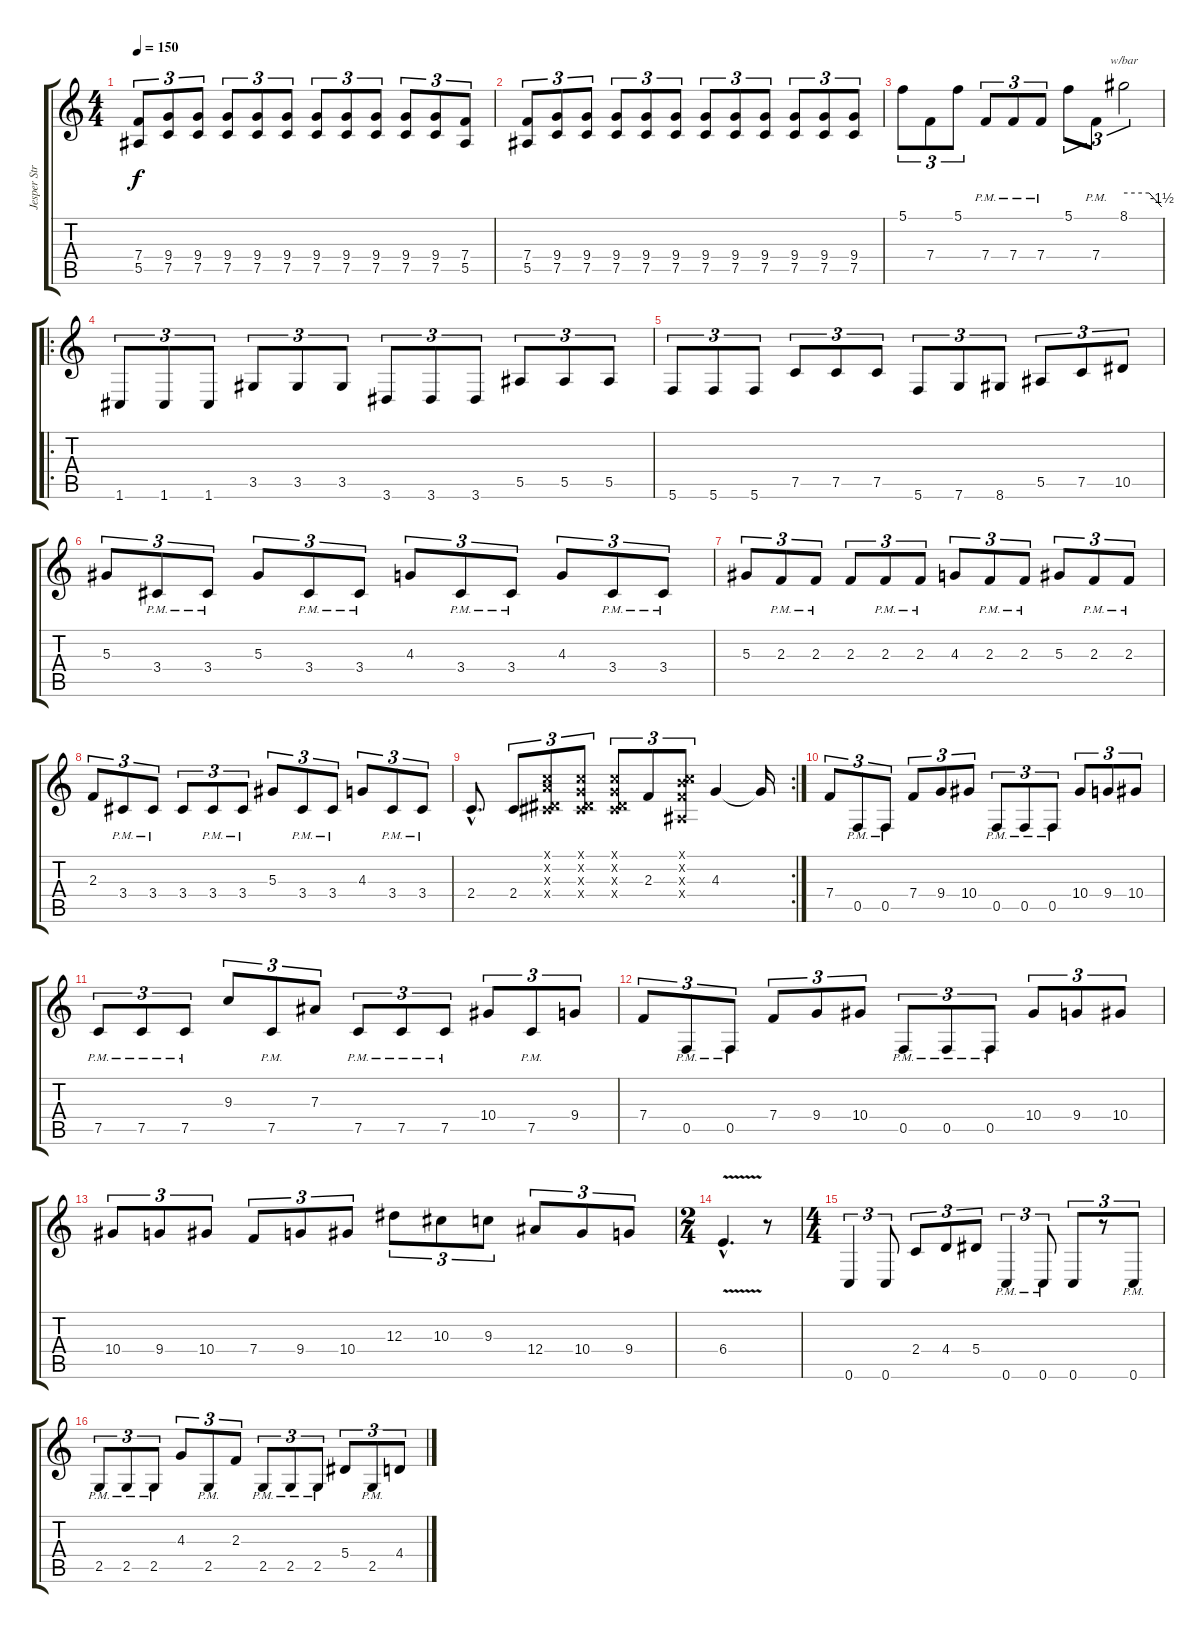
\track ("Jesper Strömblad" "Jesper Str") {instrument distortionguitar}
\staff {score tabs}
\tuning (C4 G3 Eb3 Bb2 F2 C2) {hide}
\ts (4 4)
\tempo 150
\clef g2
\ks c
(7.4 5.5).8{tu (3 2) dy f} (9.4 7.5).8{tu (3 2)} (9.4 7.5).8{tu (3 2)} (9.4 7.5).8{tu (3 2)} (9.4 7.5).8{tu (3 2)} (9.4 7.5).8{tu (3 2)} (9.4 7.5).8{tu (3 2)} (9.4 7.5).8{tu (3 2)} (9.4 7.5).8{tu (3 2)} (9.4 7.5).8{tu (3 2)} (9.4 7.5).8{tu (3 2)} (7.4 5.5).8{tu (3 2)} |
(7.4 5.5).8{tu (3 2)} (9.4 7.5).8{tu (3 2)} (9.4 7.5).8{tu (3 2)} (9.4 7.5).8{tu (3 2)} (9.4 7.5).8{tu (3 2)} (9.4 7.5).8{tu (3 2)} (9.4 7.5).8{tu (3 2)} (9.4 7.5).8{tu (3 2)} (9.4 7.5).8{tu (3 2)} (9.4 7.5).8{tu (3 2)} (9.4 7.5).8{tu (3 2)} (9.4 7.5).8{tu (3 2)} |
5.1.8{tu (3 2) volume 13} 7.4.8{tu (3 2)} 5.1.8{tu (3 2)} 7.4{pm}.8{tu (3 2)} 7.4{pm}.8{tu (3 2)} 7.4{pm}.8{tu (3 2)} 5.1.8{tu (3 2)} 7.4{pm}.8{tu (3 2)} 8.1.2{tu (3 2) tbe (custom default 0 0 40 0 60 -6)} |
\ro
1.6.8{tu (3 2) balance 8} 1.6.8{tu (3 2)} 1.6.8{tu (3 2)} 3.5.8{tu (3 2)} 3.5.8{tu (3 2)} 3.5.8{tu (3 2)} 3.6.8{tu (3 2)} 3.6.8{tu (3 2)} 3.6.8{tu (3 2)} 5.5.8{tu (3 2)} 5.5.8{tu (3 2)} 5.5.8{tu (3 2)} |
5.6.8{tu (3 2)} 5.6.8{tu (3 2)} 5.6.8{tu (3 2)} 7.5.8{tu (3 2)} 7.5.8{tu (3 2)} 7.5.8{tu (3 2)} 5.6.8{tu (3 2)} 7.6.8{tu (3 2)} 8.6.8{tu (3 2)} 5.5.8{tu (3 2)} 7.5.8{tu (3 2)} 10.5.8{tu (3 2)} |
5.3.8{tu (3 2)} 3.4{pm}.8{tu (3 2)} 3.4{pm}.8{tu (3 2)} 5.3.8{tu (3 2)} 3.4{pm}.8{tu (3 2)} 3.4{pm}.8{tu (3 2)} 4.3.8{tu (3 2)} 3.4{pm}.8{tu (3 2)} 3.4{pm}.8{tu (3 2)} 4.3.8{tu (3 2)} 3.4{pm}.8{tu (3 2)} 3.4{pm}.8{tu (3 2)} |
5.3.8{tu (3 2)} 2.3{pm}.8{tu (3 2)} 2.3{pm}.8{tu (3 2)} 2.3.8{tu (3 2)} 2.3{pm}.8{tu (3 2)} 2.3{pm}.8{tu (3 2)} 4.3.8{tu (3 2)} 2.3{pm}.8{tu (3 2)} 2.3{pm}.8{tu (3 2)} 5.3.8{tu (3 2)} 2.3{pm}.8{tu (3 2)} 2.3{pm}.8{tu (3 2)} |
2.3.8{tu (3 2)} 3.4{pm}.8{tu (3 2)} 3.4{pm}.8{tu (3 2)} 3.4.8{tu (3 2)} 3.4{pm}.8{tu (3 2)} 3.4{pm}.8{tu (3 2)} 5.3.8{tu (3 2)} 3.4{pm}.8{tu (3 2)} 3.4{pm}.8{tu (3 2)} 4.3.8{tu (3 2)} 3.4{pm}.8{tu (3 2)} 3.4{pm}.8{tu (3 2)} |
\rc 2
2.4{hac}.8{d volume 13} 2.4.8{tu (3 2)} (0.1{x} 2.2{x} 0.3{x} 3.4{x}).8{tu (3 2)} (0.1{x} 0.2{x} 0.3{x} 3.4{x}).8{tu (3 2)} (0.1{x} 0.2{x} 0.3{x} 3.4{x}).8{tu (3 2)} 2.3.8{tu (3 2)} (0.1{x} 4.2{x} 2.3{x} 0.4{x}).8{tu (3 2)} 4.3.4 4.3{t}.16 |
7.4.8{tu (3 2)} 0.5{pm}.8{tu (3 2)} 0.5{pm}.8{tu (3 2)} 7.4.8{tu (3 2)} 9.4.8{tu (3 2)} 10.4.8{tu (3 2)} 0.5{pm}.8{tu (3 2)} 0.5{pm}.8{tu (3 2)} 0.5{pm}.8{tu (3 2)} 10.4.8{tu (3 2)} 9.4.8{tu (3 2)} 10.4.8{tu (3 2)} |
7.5{pm}.8{tu (3 2)} 7.5{pm}.8{tu (3 2)} 7.5{pm}.8{tu (3 2)} 9.3.8{tu (3 2)} 7.5{pm}.8{tu (3 2)} 7.3.8{tu (3 2)} 7.5{pm}.8{tu (3 2)} 7.5{pm}.8{tu (3 2)} 7.5{pm}.8{tu (3 2)} 10.4.8{tu (3 2)} 7.5{pm}.8{tu (3 2)} 9.4.8{tu (3 2)} |
7.4.8{tu (3 2)} 0.5{pm}.8{tu (3 2)} 0.5{pm}.8{tu (3 2)} 7.4.8{tu (3 2)} 9.4.8{tu (3 2)} 10.4.8{tu (3 2)} 0.5{pm}.8{tu (3 2)} 0.5{pm}.8{tu (3 2)} 0.5{pm}.8{tu (3 2)} 10.4.8{tu (3 2)} 9.4.8{tu (3 2)} 10.4.8{tu (3 2)} |
10.4.8{tu (3 2)} 9.4.8{tu (3 2)} 10.4.8{tu (3 2)} 7.4.8{tu (3 2)} 9.4.8{tu (3 2)} 10.4.8{tu (3 2)} 12.3.8{tu (3 2)} 10.3.8{tu (3 2)} 9.3.8{tu (3 2)} 12.4.8{tu (3 2)} 10.4.8{tu (3 2)} 9.4.8{tu (3 2)} |
\ts (2 4)
6.4{v hac}.4{d} r.8 |
\ts (4 4)
0.6.4{tu (3 2)} 0.6.8{tu (3 2)} 2.4.8{tu (3 2)} 4.4.8{tu (3 2)} 5.4.8{tu (3 2)} 0.6{pm}.4{tu (3 2)} 0.6{pm}.8{tu (3 2)} 0.6.8{tu (3 2)} r.8{tu (3 2)} 0.6{pm}.8{tu (3 2)} |
2.5{pm}.8{tu (3 2)} 2.5{pm}.8{tu (3 2)} 2.5{pm}.8{tu (3 2)} 4.3.8{tu (3 2)} 2.5{pm}.8{tu (3 2)} 2.3.8{tu (3 2)} 2.5{pm}.8{tu (3 2)} 2.5{pm}.8{tu (3 2)} 2.5{pm}.8{tu (3 2)} 5.4.8{tu (3 2)} 2.5{pm}.8{tu (3 2)} 4.4.8{tu (3 2)}
